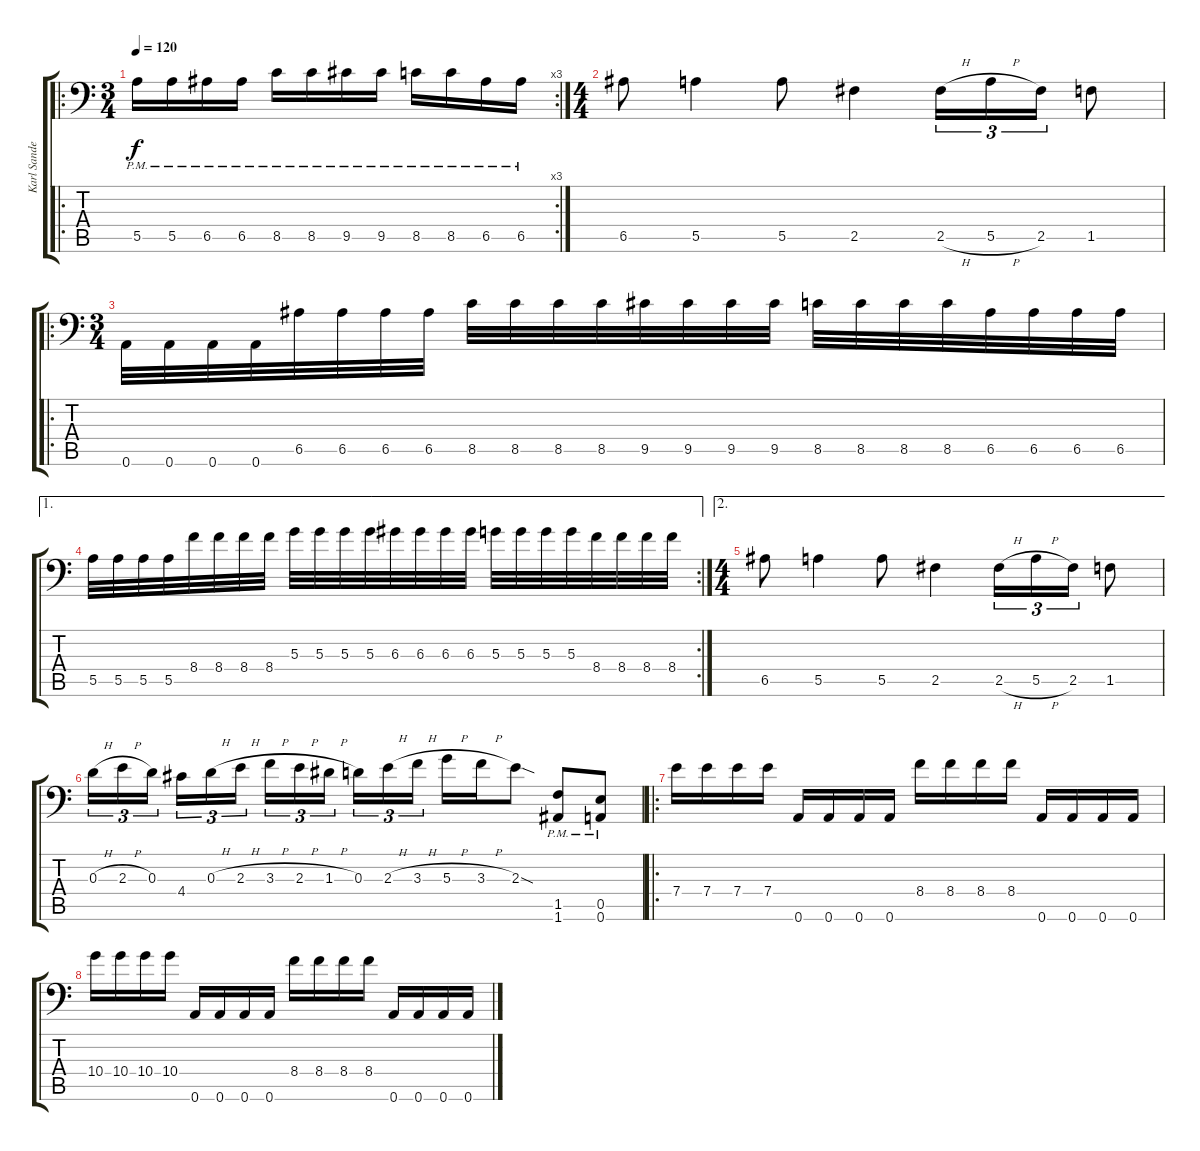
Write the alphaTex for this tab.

\track ("Karl Sanders" "Karl Sande") {instrument distortionguitar}
\staff {score tabs}
\tuning (B3 Gb3 D3 A2 E2 A1) {hide}
\ro
\rc 3
\ts (3 4)
\tempo 120
\clef f4
\ks c
5.5{pm}.16{dy f} 5.5{pm}.16 6.5{pm}.16 6.5{pm}.16 8.5{pm}.16 8.5{pm}.16 9.5{pm}.16 9.5{pm}.16 8.5{pm}.16 8.5{pm}.16 6.5{pm}.16 6.5{pm}.16 |
\ts (4 4)
6.5.8 5.5.4 5.5.8 2.5.4 2.5{h}.16{tu (3 2)} 5.5{h}.16{tu (3 2)} 2.5.16{tu (3 2)} 1.5.8 |
\ro
\ts (3 4)
0.6.32 0.6.32 0.6.32 0.6.32 6.5.32 6.5.32 6.5.32 6.5.32 8.5.32 8.5.32 8.5.32 8.5.32 9.5.32 9.5.32 9.5.32 9.5.32 8.5.32 8.5.32 8.5.32 8.5.32 6.5.32 6.5.32 6.5.32 6.5.32 |
\ae 1
\rc 2
5.5.32 5.5.32 5.5.32 5.5.32 8.4.32 8.4.32 8.4.32 8.4.32 5.3.32 5.3.32 5.3.32 5.3.32 6.3.32 6.3.32 6.3.32 6.3.32 5.3.32 5.3.32 5.3.32 5.3.32 8.4.32 8.4.32 8.4.32 8.4.32 |
\ae 2
\ts (4 4)
6.5.8 5.5.4 5.5.8 2.5.4 2.5{h}.16{tu (3 2)} 5.5{h}.16{tu (3 2)} 2.5.16{tu (3 2)} 1.5.8 |
0.3{h}.16{tu (3 2)} 2.3{h}.16{tu (3 2)} 0.3.16{tu (3 2)} 4.4.16{tu (3 2)} 0.3{h}.16{tu (3 2)} 2.3{h}.16{tu (3 2)} 3.3{h}.16{tu (3 2)} 2.3{h}.16{tu (3 2)} 1.3{h}.16{tu (3 2)} 0.3.16{tu (3 2)} 2.3{h}.16{tu (3 2)} 3.3{h}.16{tu (3 2)} 5.3{h}.16 3.3{h}.16 2.3{sod}.8 (1.5{pm} 1.6{pm}).8 (0.5{pm} 0.6{pm}).8 |
\ro
7.4.16 7.4.16 7.4.16 7.4.16 0.6.16 0.6.16 0.6.16 0.6.16 8.4.16 8.4.16 8.4.16 8.4.16 0.6.16 0.6.16 0.6.16 0.6.16 |
10.4.16 10.4.16 10.4.16 10.4.16 0.6.16 0.6.16 0.6.16 0.6.16 8.4.16 8.4.16 8.4.16 8.4.16 0.6.16 0.6.16 0.6.16 0.6.16
